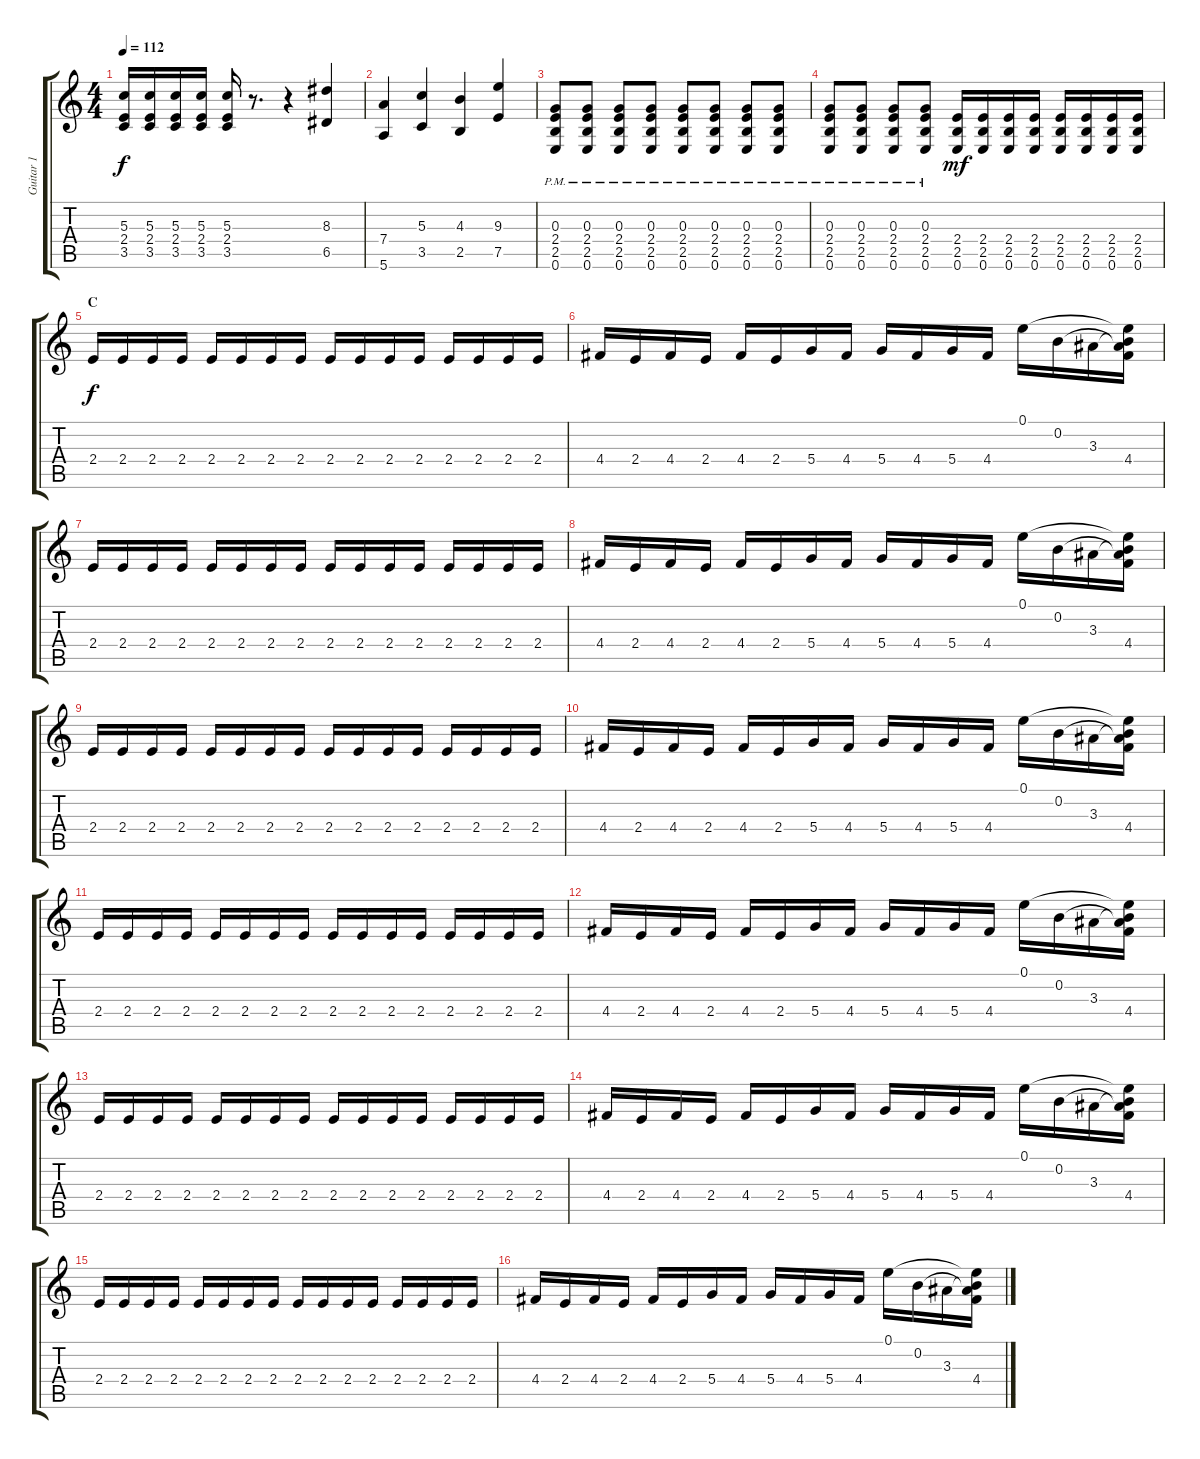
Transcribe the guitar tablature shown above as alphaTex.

\track ("Guitar 1" "Guitar 1") {instrument distortionguitar}
\staff {score tabs}
\tuning (E4 B3 G3 D3 A2 E2) {hide}
\ts (4 4)
\tempo 112
\clef g2
\ks c
(5.3 2.4 3.5).16{dy f} (5.3 2.4 3.5).16 (5.3 2.4 3.5).16 (5.3 2.4 3.5).16 (5.3 2.4 3.5).16 r.8{d} r.4 (8.3 6.5).4 |
(7.4 5.6).4 (5.3 3.5).4 (4.3 2.5).4 (9.3 7.5).4 |
(0.3{pm} 2.4{pm} 2.5{pm} 0.6{pm}).8 (0.3{pm} 2.4{pm} 2.5{pm} 0.6{pm}).8 (0.3{pm} 2.4{pm} 2.5{pm} 0.6{pm}).8 (0.3{pm} 2.4{pm} 2.5{pm} 0.6{pm}).8 (0.3{pm} 2.4{pm} 2.5{pm} 0.6{pm}).8 (0.3{pm} 2.4{pm} 2.5{pm} 0.6{pm}).8 (0.3{pm} 2.4{pm} 2.5{pm} 0.6{pm}).8 (0.3{pm} 2.4{pm} 2.5{pm} 0.6{pm}).8 |
(0.3{pm} 2.4{pm} 2.5{pm} 0.6{pm}).8 (0.3{pm} 2.4{pm} 2.5{pm} 0.6{pm}).8 (0.3{pm} 2.4{pm} 2.5{pm} 0.6{pm}).8 (0.3{pm} 2.4{pm} 2.5{pm} 0.6{pm}).8 (2.4 2.5 0.6).16{dy mf} (2.4 2.5 0.6).16 (2.4 2.5 0.6).16 (2.4 2.5 0.6).16 (2.4 2.5 0.6).16 (2.4 2.5 0.6).16 (2.4 2.5 0.6).16 (2.4 2.5 0.6).16 |
\section ("" "C")
2.4.16{dy f} 2.4.16 2.4.16 2.4.16 2.4.16 2.4.16 2.4.16 2.4.16 2.4.16 2.4.16 2.4.16 2.4.16 2.4.16 2.4.16 2.4.16 2.4.16 |
4.4.16 2.4.16 4.4.16 2.4.16 4.4.16 2.4.16 5.4.16 4.4.16 5.4.16 4.4.16 5.4.16 4.4.16 0.1.16 0.2.16 3.3.16 (0.1{t} 0.2{t} 3.3{t} 4.4).16 |
2.4.16 2.4.16 2.4.16 2.4.16 2.4.16 2.4.16 2.4.16 2.4.16 2.4.16 2.4.16 2.4.16 2.4.16 2.4.16 2.4.16 2.4.16 2.4.16 |
4.4.16 2.4.16 4.4.16 2.4.16 4.4.16 2.4.16 5.4.16 4.4.16 5.4.16 4.4.16 5.4.16 4.4.16 0.1.16 0.2.16 3.3.16 (0.1{t} 0.2{t} 3.3{t} 4.4).16 |
2.4.16 2.4.16 2.4.16 2.4.16 2.4.16 2.4.16 2.4.16 2.4.16 2.4.16 2.4.16 2.4.16 2.4.16 2.4.16 2.4.16 2.4.16 2.4.16 |
4.4.16 2.4.16 4.4.16 2.4.16 4.4.16 2.4.16 5.4.16 4.4.16 5.4.16 4.4.16 5.4.16 4.4.16 0.1.16 0.2.16 3.3.16 (0.1{t} 0.2{t} 3.3{t} 4.4).16 |
2.4.16 2.4.16 2.4.16 2.4.16 2.4.16 2.4.16 2.4.16 2.4.16 2.4.16 2.4.16 2.4.16 2.4.16 2.4.16 2.4.16 2.4.16 2.4.16 |
4.4.16 2.4.16 4.4.16 2.4.16 4.4.16 2.4.16 5.4.16 4.4.16 5.4.16 4.4.16 5.4.16 4.4.16 0.1.16 0.2.16 3.3.16 (0.1{t} 0.2{t} 3.3{t} 4.4).16 |
2.4.16 2.4.16 2.4.16 2.4.16 2.4.16 2.4.16 2.4.16 2.4.16 2.4.16 2.4.16 2.4.16 2.4.16 2.4.16 2.4.16 2.4.16 2.4.16 |
4.4.16 2.4.16 4.4.16 2.4.16 4.4.16 2.4.16 5.4.16 4.4.16 5.4.16 4.4.16 5.4.16 4.4.16 0.1.16 0.2.16 3.3.16 (0.1{t} 0.2{t} 3.3{t} 4.4).16 |
2.4.16 2.4.16 2.4.16 2.4.16 2.4.16 2.4.16 2.4.16 2.4.16 2.4.16 2.4.16 2.4.16 2.4.16 2.4.16 2.4.16 2.4.16 2.4.16 |
4.4.16 2.4.16 4.4.16 2.4.16 4.4.16 2.4.16 5.4.16 4.4.16 5.4.16 4.4.16 5.4.16 4.4.16 0.1.16 0.2.16 3.3.16 (0.1{t} 0.2{t} 3.3{t} 4.4).16
